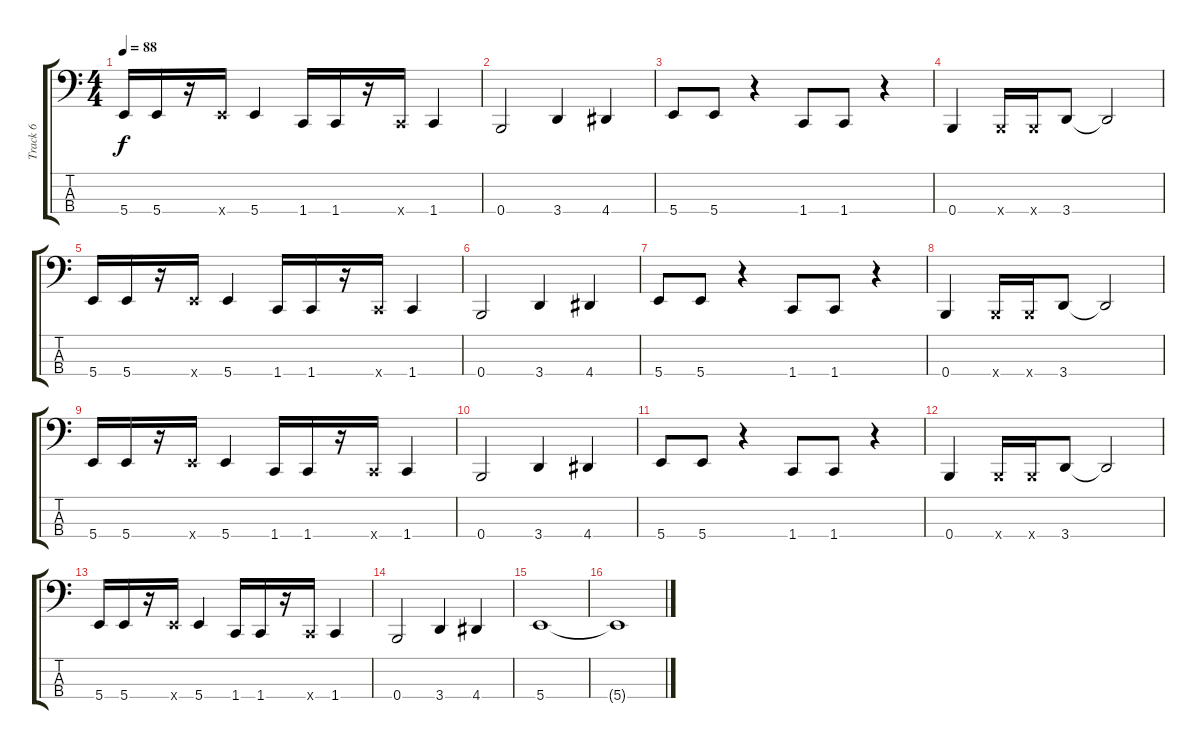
\track ("Track 6" "Track 6") {instrument electricbassfinger}
\staff {score tabs}
\tuning (E2 B1 Gb1 B0) {hide}
\ts (4 4)
\tempo 88
\clef f4
\ks c
5.4.16{dy f} 5.4.16 r.16 5.4{x}.16 5.4.4 1.4.16 1.4.16 r.16 1.4{x}.16 1.4.4 |
0.4.2 3.4.4 4.4.4 |
5.4.8 5.4.8 r.4 1.4.8 1.4.8 r.4 |
0.4.4 0.4{x}.16 0.4{x}.16 3.4.8 3.4{t}.2 |
5.4.16 5.4.16 r.16 5.4{x}.16 5.4.4 1.4.16 1.4.16 r.16 1.4{x}.16 1.4.4 |
0.4.2 3.4.4 4.4.4 |
5.4.8 5.4.8 r.4 1.4.8 1.4.8 r.4 |
0.4.4 0.4{x}.16 0.4{x}.16 3.4.8 3.4{t}.2 |
5.4.16 5.4.16 r.16 5.4{x}.16 5.4.4 1.4.16 1.4.16 r.16 1.4{x}.16 1.4.4 |
0.4.2 3.4.4 4.4.4 |
5.4.8 5.4.8 r.4 1.4.8 1.4.8 r.4 |
0.4.4 0.4{x}.16 0.4{x}.16 3.4.8 3.4{t}.2 |
5.4.16 5.4.16 r.16 5.4{x}.16 5.4.4 1.4.16 1.4.16 r.16 1.4{x}.16 1.4.4 |
0.4.2 3.4.4 4.4.4 |
5.4.1 |
5.4{t}.1
